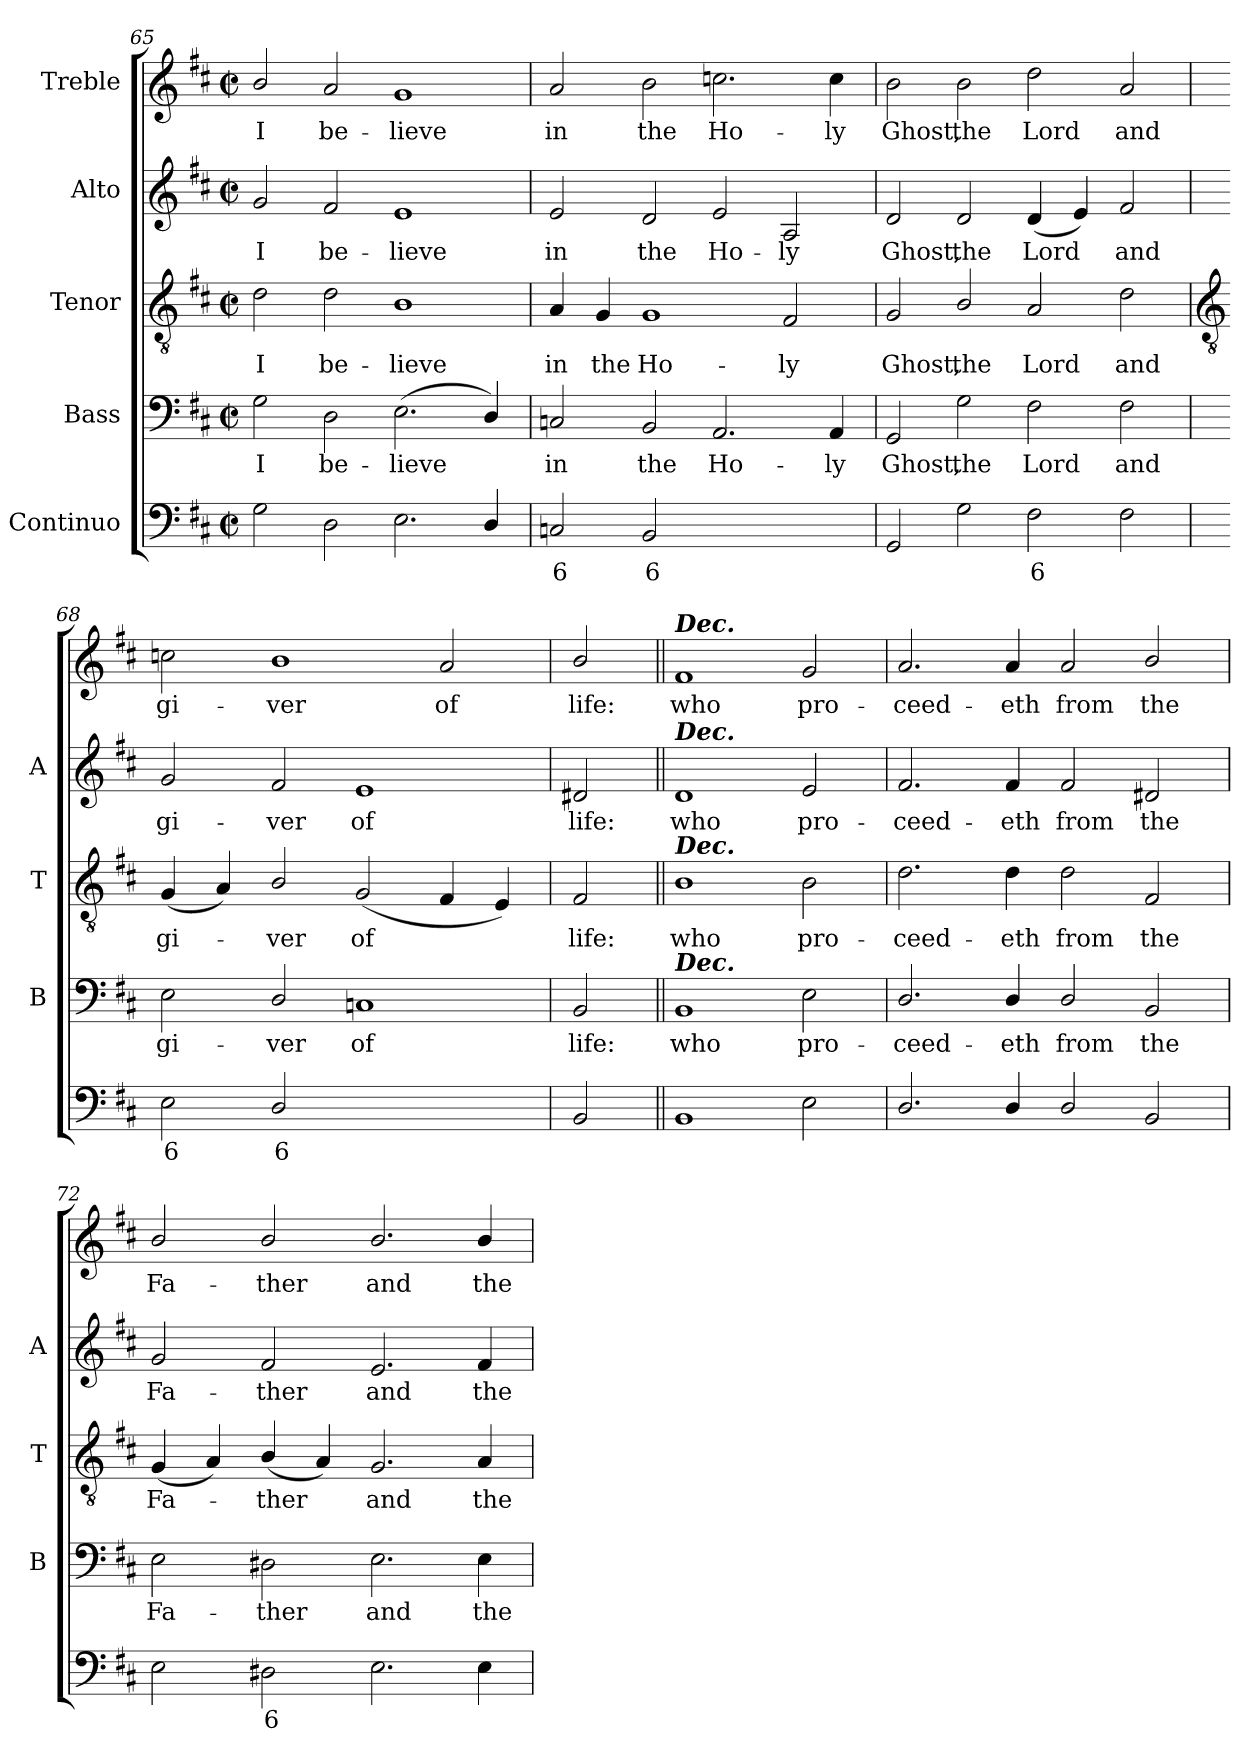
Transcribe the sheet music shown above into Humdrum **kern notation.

**kern	**text	**text	**kern	**text	**kern	**text	**kern	**text	**kern	**text
*part5	*part5	*part5	*part4	*part4	*part3	*part3	*part2	*part2	*part1	*part1
*staff5	*staff5	*staff5	*staff4	*staff4	*staff3	*staff3	*staff2	*staff2	*staff1	*staff1
*I"Continuo	*	*	*I"Bass	*	*I"Tenor	*	*I"Alto	*	*I"Treble	*
*	*	*	*I'B	*	*I'T	*	*I'A	*	*	*
*clefF4	*	*	*clefF4	*	*clefGv2	*	*clefG2	*	*clefG2	*
*k[f#c#]	*	*	*k[f#c#]	*	*k[f#c#]	*	*k[f#c#]	*	*k[f#c#]	*
*D:	*	*	*D:	*	*D:	*	*D:	*	*D:	*
*M4/2	*	*	*M4/2	*	*M4/2	*	*M4/2	*	*M4/2	*
*met(c|)	*	*	*met(c|)	*	*met(c|)	*	*met(c|)	*	*met(c|)	*
=65	=65	=65	=65	=65	=65	=65	=65	=65	=65	=65
!	!	!	!	!LO:LY:b	!	!LO:LY:b	!	!LO:LY:b	!	!LO:LY:b
2G	.	.	2G	I	2d	I	2g	I	2b/	I
!	!	!	!	!LO:LY:b	!	!LO:LY:b	!	!LO:LY:b	!	!LO:LY:b
2D	.	.	2D	be-	2d	be-	2f#	be-	2a	be-
!	!	!	!	!LO:LY:b	!	!LO:LY:b	!	!LO:LY:b	!	!LO:LY:b
2.E	.	.	(<2.E	-lieve	1B	-lieve	1e	-lieve	1g	-lieve
4D/	.	.	4D/)	.	.	.	.	.	.	.
=66	=66	=66	=66	=66	=66	=66	=66	=66	=66	=66
!	!LO:LY:b	!	!	!LO:LY:b	!	!LO:LY:b	!	!LO:LY:b	!	!LO:LY:b
2Cn	6	.	2Cn	in	4A	in	2e	in	2a	in
!	!	!	!	!	!	!LO:LY:b	!	!	!	!
.	.	.	.	.	4G	the	.	.	.	.
!	!LO:LY:b	!	!	!LO:LY:b	!	!LO:LY:b	!	!LO:LY:b	!	!LO:LY:b
2BB	6	.	2BB	the	1G	Ho-	2d	the	2b	the
!	!LO:LY:b	!LO:LY:b	!	!LO:LY:b	!	!	!	!LO:LY:b	!	!LO:LY:b
[2AAyy	7	3	2.AA	Ho-	.	.	2e	Ho-	2.ccn	Ho-
!	!LO:LY:b	!	!	!	!	!LO:LY:b	!	!LO:LY:b	!	!
2AAyy]	6	.	.	.	2F#	-ly	2A	-ly	.	.
!	!	!	!	!LO:LY:b	!	!	!	!	!	!LO:LY:b
.	.	.	4AA	-ly	.	.	.	.	4cc	-ly
=67	=67	=67	=67	=67	=67	=67	=67	=67	=67	=67
!	!	!	!	!LO:LY:b	!	!LO:LY:b	!	!LO:LY:b	!	!LO:LY:b
2GG	.	.	2GG	Ghost,	2G	Ghost,	2d	Ghost,	2b	Ghost,
!	!	!	!	!LO:LY:b	!	!LO:LY:b	!	!LO:LY:b	!	!LO:LY:b
2G	.	.	2G	the	2B/	the	2d	the	2b	the
!	!LO:LY:b	!	!	!LO:LY:b	!	!LO:LY:b	!	!LO:LY:b	!	!LO:LY:b
2F#	6	.	2F#	Lord	2A	Lord	(<4d	Lord	2dd	Lord
.	.	.	.	.	.	.	4e)	.	.	.
!	!	!	!	!LO:LY:b	!	!LO:LY:b	!	!LO:LY:b	!	!LO:LY:b
2F#	.	.	2F#	and	2d	and	2f#	and	2a	and
!!LO:LB:g=z
=68	=68	=68	=68	=68	=68	=68	=68	=68	=68	=68
*	*	*	*	*	*clefGv2	*	*	*	*	*
!	!LO:LY:b	!	!	!LO:LY:b	!	!LO:LY:b	!	!LO:LY:b	!	!LO:LY:b
2E	6	.	2E	gi-	(<4G	gi-	2g	gi-	2ccn	gi-
.	.	.	.	.	4A)	.	.	.	.	.
!	!LO:LY:b	!	!	!LO:LY:b	!	!LO:LY:b	!	!LO:LY:b	!	!LO:LY:b
2D/	6	.	2D/	-ver	2B/	ver	2f#	-ver	1b	-ver
!	!LO:LY:b	!	!	!LO:LY:b	!	!LO:LY:b	!	!LO:LY:b	!	!
[2Cnyy	7	.	1Cn	of	(<2G	of	1e	of	.	.
!	!LO:LY:b	!	!	!	!	!	!	!	!	!LO:LY:b
2Cyy]	6	.	.	.	4F#	.	.	.	2a	of
.	.	.	.	.	4E)	.	.	.	.	.
=69	=69	=69	=69	=69	=69	=69	=69	=69	=69	=69
!	!	!	!	!LO:LY:b	!	!LO:LY:b	!	!LO:LY:b	!	!LO:LY:b
2BB	.	.	2BB	life:	2F#	life:	2d#X	life:	2b/	life:
=70||	=70||	=70||	=70||	=70||	=70||	=70||	=70||	=70||	=70||	=70||
!	!	!	!	!	!	!	!	!	!LO:TX:a:Bi:t=Dec.	!
!	!	!	!	!	!	!	!LO:TX:a:Bi:t=Dec.	!	!	!
!	!	!	!	!	!LO:TX:a:Bi:t=Dec.	!	!	!	!	!
!	!	!	!LO:TX:a:Bi:t=Dec.	!	!	!	!	!	!	!
!	!	!	!	!LO:LY:b	!	!LO:LY:b	!	!LO:LY:b	!	!LO:LY:b
1BB	.	.	1BB	who	1B	who	1d	who	1f#	who
!	!	!	!	!LO:LY:b	!	!LO:LY:b	!	!LO:LY:b	!	!LO:LY:b
2E	.	.	2E	pro-	2B	pro-	2e	pro-	2g	pro-
=71	=71	=71	=71	=71	=71	=71	=71	=71	=71	=71
!	!	!	!	!LO:LY:b	!	!LO:LY:b	!	!LO:LY:b	!	!LO:LY:b
2.D/	.	.	2.D/	-ceed-	2.d	-ceed-	2.f#	-ceed-	2.a	-ceed-
!	!	!	!	!LO:LY:b	!	!LO:LY:b	!	!LO:LY:b	!	!LO:LY:b
4D/	.	.	4D/	-eth	4d	-eth	4f#	-eth	4a	-eth
!	!	!	!	!LO:LY:b	!	!LO:LY:b	!	!LO:LY:b	!	!LO:LY:b
2D/	.	.	2D/	from	2d	from	2f#	from	2a	from
!	!	!	!	!LO:LY:b	!	!LO:LY:b	!	!LO:LY:b	!	!LO:LY:b
2BB	.	.	2BB	the	2F#	the	2d#X	the	2b/	the
=72	=72	=72	=72	=72	=72	=72	=72	=72	=72	=72
!	!	!	!	!LO:LY:b	!	!LO:LY:b	!	!LO:LY:b	!	!LO:LY:b
2E	.	.	2E	Fa-	(<4G	Fa-	2g	Fa-	2b/	Fa-
.	.	.	.	.	4A)	.	.	.	.	.
!	!LO:LY:b	!	!	!LO:LY:b	!	!LO:LY:b	!	!LO:LY:b	!	!LO:LY:b
2D#X	6	.	2D#X	-ther	(<4B/	ther	2f#	-ther	2b/	-ther
.	.	.	.	.	4A)	.	.	.	.	.
!	!	!	!	!LO:LY:b	!	!LO:LY:b	!	!LO:LY:b	!	!LO:LY:b
2.E	.	.	2.E	and	2.G	and	2.e	and	2.b/	and
!	!	!	!	!LO:LY:b	!	!LO:LY:b	!	!LO:LY:b	!	!LO:LY:b
4E	.	.	4E	the	4A	the	4f#	the	4b/	the
=	=	=	=	=	=	=	=	=	=	=
*-	*-	*-	*-	*-	*-	*-	*-	*-	*-	*-
